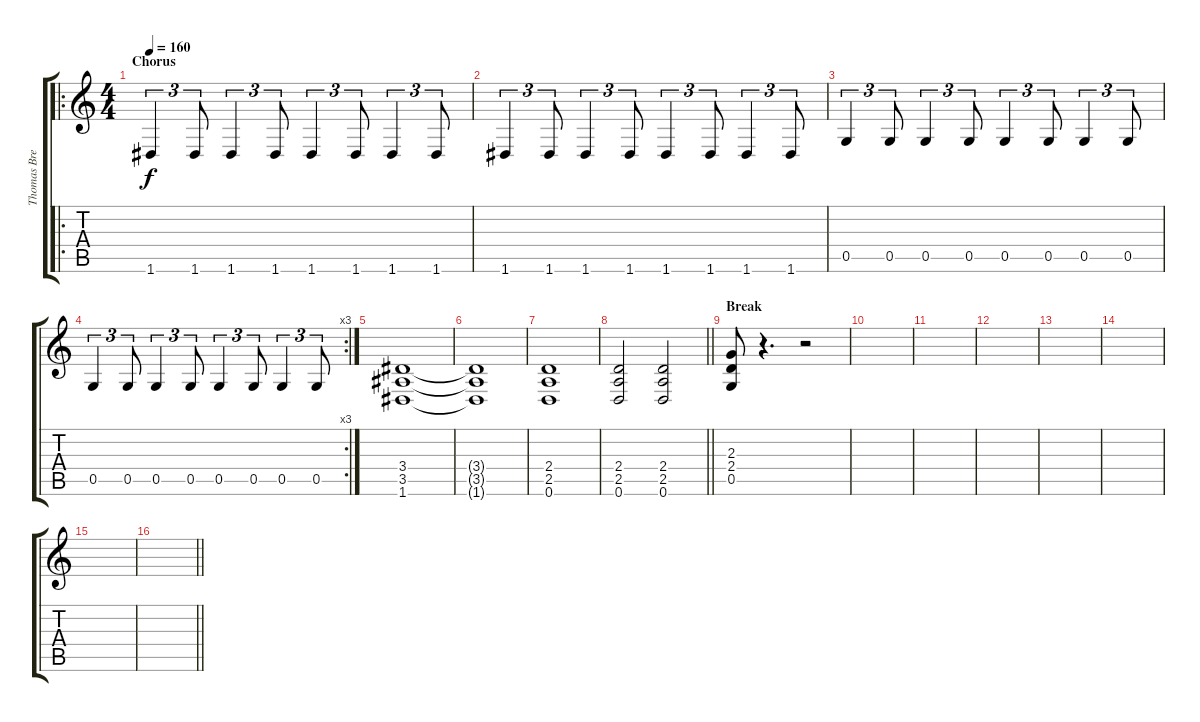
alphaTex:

\track ("Thomas Bredahl" "Thomas Bre") {instrument distortionguitar}
\staff {score tabs}
\tuning (D4 A3 F3 C3 G2 D2) {hide}
\ro
\ts (4 4)
\section ("" "Chorus")
\tempo 160
\clef g2
\ks c
1.6.4{tu (3 2) dy f} 1.6.8{tu (3 2)} 1.6.4{tu (3 2)} 1.6.8{tu (3 2)} 1.6.4{tu (3 2)} 1.6.8{tu (3 2)} 1.6.4{tu (3 2)} 1.6.8{tu (3 2)} |
1.6.4{tu (3 2)} 1.6.8{tu (3 2)} 1.6.4{tu (3 2)} 1.6.8{tu (3 2)} 1.6.4{tu (3 2)} 1.6.8{tu (3 2)} 1.6.4{tu (3 2)} 1.6.8{tu (3 2)} |
0.5.4{tu (3 2)} 0.5.8{tu (3 2)} 0.5.4{tu (3 2)} 0.5.8{tu (3 2)} 0.5.4{tu (3 2)} 0.5.8{tu (3 2)} 0.5.4{tu (3 2)} 0.5.8{tu (3 2)} |
\rc 3
0.5.4{tu (3 2)} 0.5.8{tu (3 2)} 0.5.4{tu (3 2)} 0.5.8{tu (3 2)} 0.5.4{tu (3 2)} 0.5.8{tu (3 2)} 0.5.4{tu (3 2)} 0.5.8{tu (3 2)} |
(3.4 3.5 1.6).1 |
(3.4{t} 3.5{t} 1.6{t}).1 |
(2.4 2.5 0.6).1 |
\barLineRight lightlight
(2.4 2.5 0.6).2 (2.4 2.5 0.6).2 |
\section ("" "Break")
(2.3 2.4 0.5).8 r.4{d} r.2 |
|
|
|
|
|
|
\barLineRight lightlight
